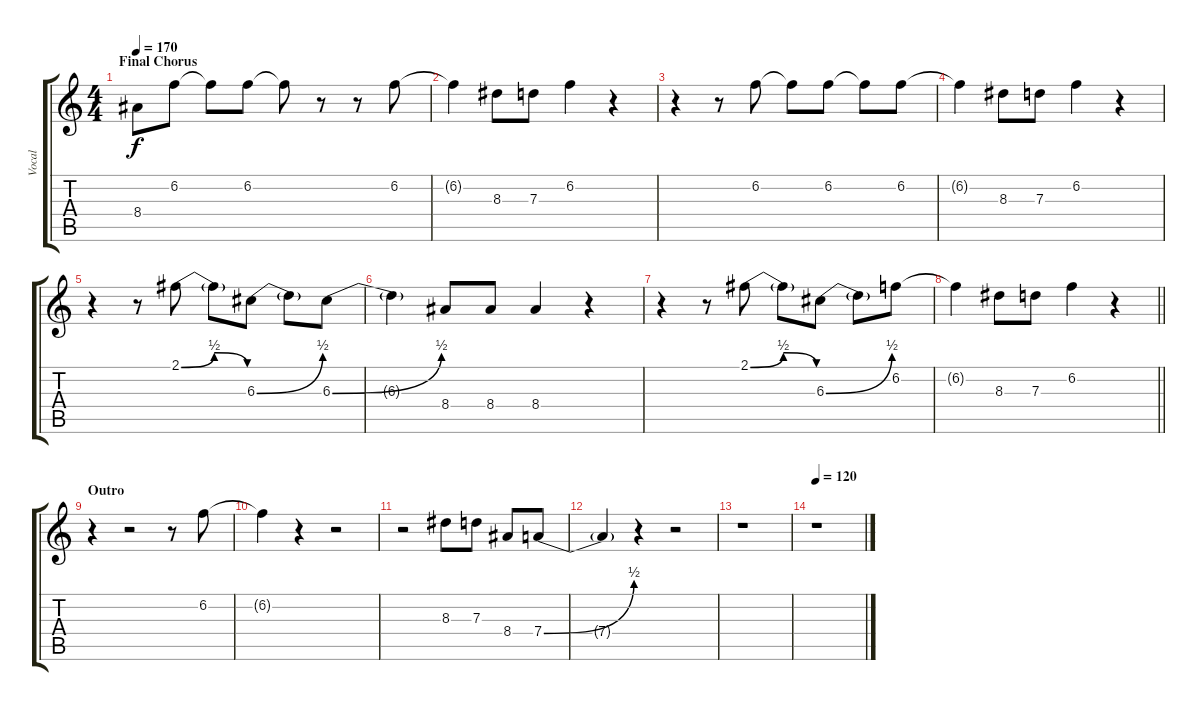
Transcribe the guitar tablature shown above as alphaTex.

\track ("Vocal" "Vocal") {instrument acousticguitarsteel}
\staff {score tabs}
\tuning (E4 B3 G3 D3 A2 E2) {hide}
\ts (4 4)
\section ("" "Final Chorus")
\tempo 170
\clef g2
\ks c
8.4{t}.8{dy f} 6.2.8 6.2{t}.8 6.2.8 6.2{t}.8 r.8 r.8 6.2.8 |
6.2{t}.4 8.3.8 7.3.8 6.2.4 r.4 |
r.4 r.8 6.2.8 6.2{t}.8 6.2.8 6.2{t}.8 6.2.8 |
6.2{t}.4 8.3.8 7.3.8 6.2.4 r.4 |
r.4 r.8 2.1{be (bendrelease 0 0 15 2 45 2 60 0)}.8 2.1{t}.8 6.3{be (bend 0 0 60 2)}.8 6.3{t}.8 6.3{be (bend 0 0 60 2)}.8 |
6.3{t}.4 8.4.8 8.4.8 8.4.4 r.4 |
r.4 r.8 2.1{be (bendrelease 0 0 15 2 45 2 60 0)}.8 2.1{t}.8 6.3{be (bend 0 0 60 2)}.8 6.3{t}.8 6.2.8 |
\barLineRight lightlight
6.2{t}.4 8.3.8 7.3.8 6.2.4 r.4 |
\section ("" "Outro")
r.4 r.2 r.8 6.2.8 |
6.2{t}.4 r.4 r.2 |
r.2 8.3.8 7.3.8 8.4.8 7.4{be (bend 0 0 60 2)}.8 |
7.4{t}.4 r.4 r.2 |
r.1 |
\tempo 120
r.1
